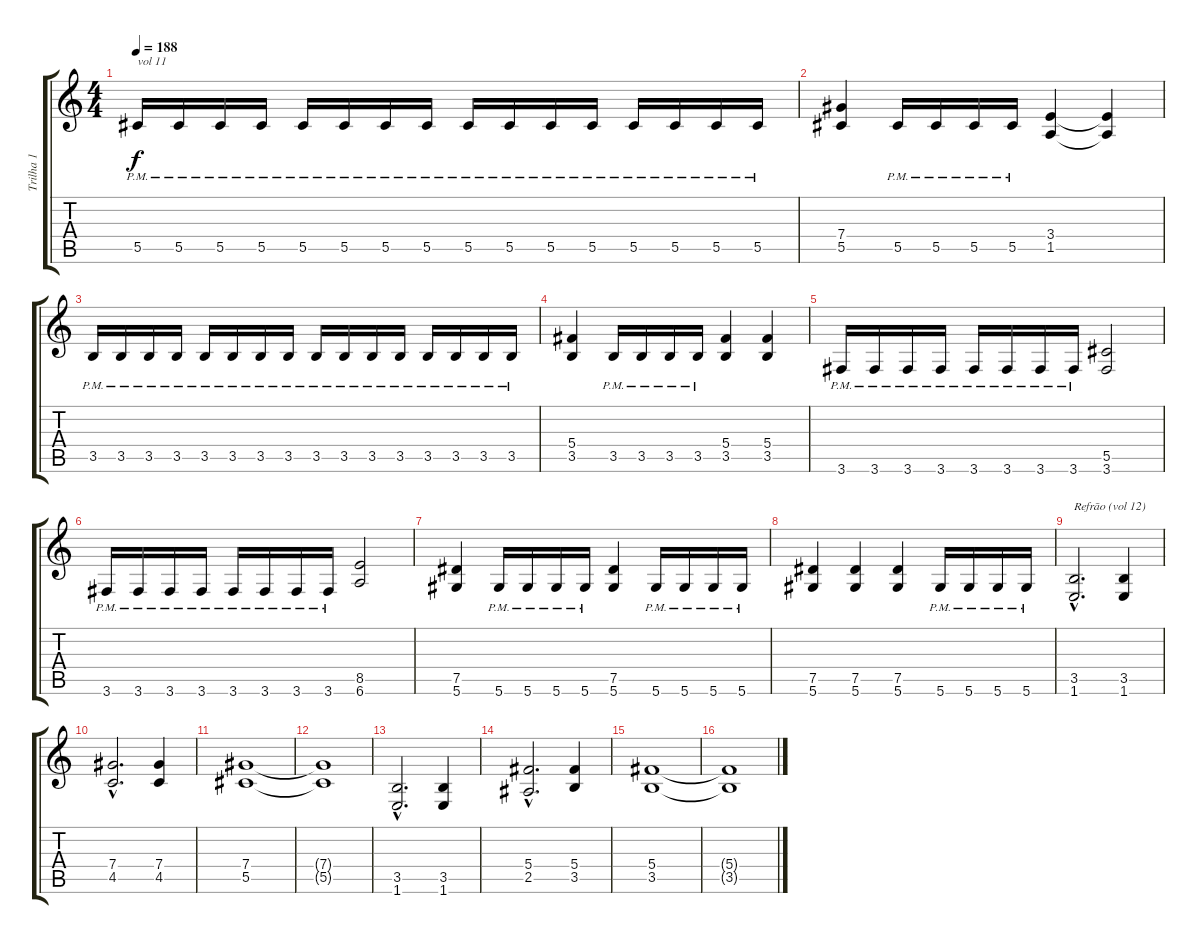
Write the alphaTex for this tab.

\track ("Trilha 1" "Trilha 1") {instrument overdrivenguitar}
\staff {score tabs}
\tuning (Eb4 Bb3 Gb3 Db3 Ab2 Eb2) {hide}
\ts (4 4)
\tempo 188
\clef g2
\ks c
5.5{pm}.16{txt "vol 11" dy f volume 11} 5.5{pm}.16 5.5{pm}.16 5.5{pm}.16 5.5{pm}.16 5.5{pm}.16 5.5{pm}.16 5.5{pm}.16 5.5{pm}.16 5.5{pm}.16 5.5{pm}.16 5.5{pm}.16 5.5{pm}.16 5.5{pm}.16 5.5{pm}.16 5.5{pm}.16 |
(7.4 5.5).4 5.5{pm}.16 5.5{pm}.16 5.5{pm}.16 5.5{pm}.16 (3.4 1.5).4 (3.4{t} 1.5{t}).4 |
3.5{pm}.16 3.5{pm}.16 3.5{pm}.16 3.5{pm}.16 3.5{pm}.16 3.5{pm}.16 3.5{pm}.16 3.5{pm}.16 3.5{pm}.16 3.5{pm}.16 3.5{pm}.16 3.5{pm}.16 3.5{pm}.16 3.5{pm}.16 3.5{pm}.16 3.5{pm}.16 |
(5.4 3.5).4 3.5{pm}.16 3.5{pm}.16 3.5{pm}.16 3.5{pm}.16 (5.4 3.5).4 (5.4 3.5).4 |
3.6{pm}.16 3.6{pm}.16 3.6{pm}.16 3.6{pm}.16 3.6{pm}.16 3.6{pm}.16 3.6{pm}.16 3.6{pm}.16 (5.5 3.6).2 |
3.6{pm}.16 3.6{pm}.16 3.6{pm}.16 3.6{pm}.16 3.6{pm}.16 3.6{pm}.16 3.6{pm}.16 3.6{pm}.16 (8.5 6.6).2 |
(7.5 5.6).4 5.6{pm}.16 5.6{pm}.16 5.6{pm}.16 5.6{pm}.16 (7.5 5.6).4 5.6{pm}.16 5.6{pm}.16 5.6{pm}.16 5.6{pm}.16 |
(7.5 5.6).4 (7.5 5.6).4 (7.5 5.6).4 5.6{pm}.16 5.6{pm}.16 5.6{pm}.16 5.6{pm}.16 |
(3.5{hac} 1.6{hac}).2{d txt "Refrão (vol 12)" volume 12} (3.5 1.6).4 |
(7.4{hac} 4.5{hac}).2{d} (7.4 4.5).4 |
(7.4 5.5).1 |
(7.4{t} 5.5{t}).1 |
(3.5{hac} 1.6{hac}).2{d} (3.5 1.6).4 |
(5.4{hac} 2.5{hac}).2{d} (5.4 3.5).4 |
(5.4 3.5).1 |
(5.4{t} 3.5{t}).1
